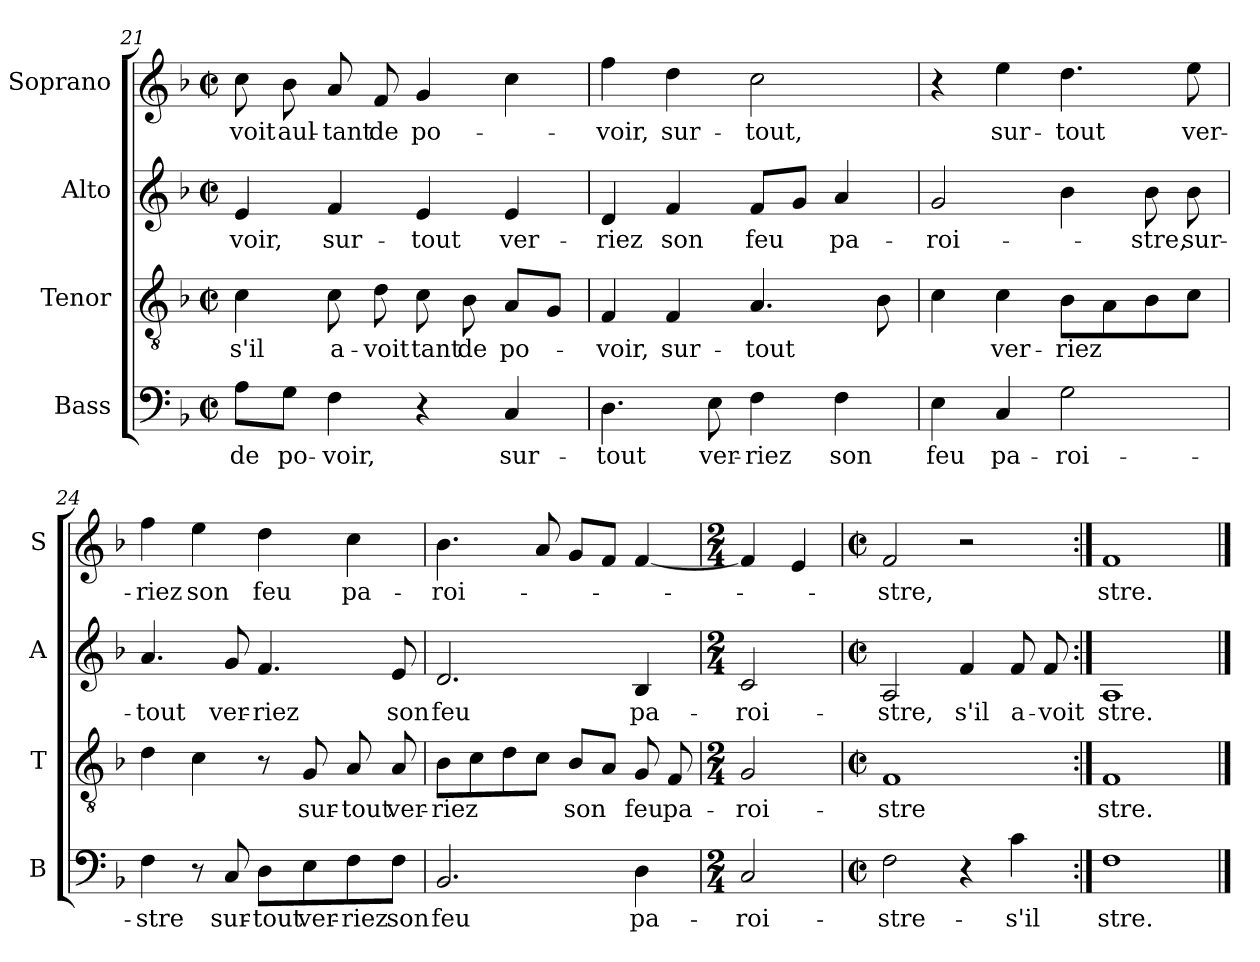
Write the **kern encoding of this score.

**kern	**text	**kern	**text	**kern	**text	**kern	**text
*part4	*part4	*part3	*part3	*part2	*part2	*part1	*part1
*staff4	*staff4	*staff3	*staff3	*staff2	*staff2	*staff1	*staff1
*I"Bass	*	*I"Tenor	*	*I"Alto	*	*I"Soprano	*
*I'B	*	*I'T	*	*I'A	*	*I'S	*
*clefF4	*	*clefGv2	*	*clefG2	*	*clefG2	*
*k[b-]	*	*k[b-]	*	*k[b-]	*	*k[b-]	*
*F:	*	*F:	*	*F:	*	*F:	*
*M2/2	*	*M2/2	*	*M2/2	*	*M2/2	*
*met(c|)	*	*met(c|)	*	*met(c|)	*	*met(c|)	*
=21	=21	=21	=21	=21	=21	=21	=21
!	!LO:LY:b	!	!LO:LY:b	!	!LO:LY:b	!	!LO:LY:b
8A\L	de	4c\	s'il	4e/	-voir,	8cc\	-voit
!	!LO:LY:b	!	!	!	!	!	!LO:LY:b
8G\J	po-	.	.	.	.	8b-\	aul-
!	!LO:LY:b	!	!LO:LY:b	!	!LO:LY:b	!	!LO:LY:b
4F\	-voir,	8c\	a-	4f/	sur-	8a/	-tant
!	!	!	!LO:LY:b	!	!	!	!LO:LY:b
.	.	8d\	-voit	.	.	8f/	de
!	!	!	!LO:LY:b	!	!LO:LY:b	!	!LO:LY:b
4r	.	8c\	tant	4e/	-tout	4g/	po-
!	!	!	!LO:LY:b	!	!	!	!
.	.	8B-\	de	.	.	.	.
!	!LO:LY:b	!	!LO:LY:b	!	!LO:LY:b	!	!
4C/	sur-	8A/L	po-	4e/	ver-	4cc\	.
.	.	8G/J	.	.	.	.	.
=22	=22	=22	=22	=22	=22	=22	=22
!	!LO:LY:b	!	!LO:LY:b	!	!LO:LY:b	!	!LO:LY:b
4.D\	-tout	4F/	-voir,	4d/	-riez	4ff\	-voir,
!	!	!	!LO:LY:b	!	!LO:LY:b	!	!LO:LY:b
.	.	4F/	sur-	4f/	son	4dd\	sur-
!	!LO:LY:b	!	!	!	!	!	!
8E\	ver-	.	.	.	.	.	.
!	!LO:LY:b	!	!LO:LY:b	!	!LO:LY:b	!	!LO:LY:b
4F\	-riez	4.A/	-tout	8f/L	feu	2cc\	-tout,
.	.	.	.	8g/J	.	.	.
!	!LO:LY:b	!	!	!	!LO:LY:b	!	!
4F\	son	.	.	4a/	pa-	.	.
.	.	8B-\	.	.	.	.	.
=23	=23	=23	=23	=23	=23	=23	=23
!	!LO:LY:b	!	!	!	!LO:LY:b	!	!
4E\	feu	4c\	.	2g/	-roi-	4r	.
!	!LO:LY:b	!	!LO:LY:b	!	!	!	!LO:LY:b
4C/	pa-	4c\	ver-	.	.	4ee\	sur-
!	!LO:LY:b	!	!LO:LY:b	!	!	!	!LO:LY:b
2G\	-roi-	8B-\L	-riez	4b-\	.	4.dd\	-tout
.	.	8A\	.	.	.	.	.
!	!	!	!	!	!LO:LY:b	!	!
.	.	8B-\	.	8b-\	-stre,	.	.
!	!	!	!	!	!LO:LY:b	!	!LO:LY:b
.	.	8c\J	.	8b-\	sur-	8ee\	ver-
!!LO:LB:g=z
=24	=24	=24	=24	=24	=24	=24	=24
!	!LO:LY:b	!	!	!	!LO:LY:b	!	!LO:LY:b
4F\	-stre	4d\	.	4.a/	-tout	4ff\	-riez
!	!	!	!	!	!	!	!LO:LY:b
8r	.	4c\	.	.	.	4ee\	son
!	!LO:LY:b	!	!	!	!LO:LY:b	!	!
8C/	sur-	.	.	8g/	ver-	.	.
!	!LO:LY:b	!	!	!	!LO:LY:b	!	!LO:LY:b
8D\L	-tout	8r	.	4.f/	-riez	4dd\	feu
!	!LO:LY:b	!	!LO:LY:b	!	!	!	!
8E\	ver-	8G/	sur-	.	.	.	.
!	!LO:LY:b	!	!LO:LY:b	!	!	!	!LO:LY:b
8F\	-riez	8A/	-tout	.	.	4cc\	pa-
!	!LO:LY:b	!	!LO:LY:b	!	!LO:LY:b	!	!
8F\J	son	8A/	ver-	8e/	son	.	.
=25	=25	=25	=25	=25	=25	=25	=25
!	!LO:LY:b	!	!LO:LY:b	!	!LO:LY:b	!	!LO:LY:b
2.BB-/	feu	8B-\L	-riez	2.d/	feu	4.b-\	-roi-
.	.	8c\	.	.	.	.	.
.	.	8d\	.	.	.	.	.
.	.	8c\J	.	.	.	8a/	.
!	!	!	!LO:LY:b	!	!	!	!
.	.	8B-/L	son	.	.	8g/L	.
.	.	8A/J	.	.	.	8f/J	.
!	!LO:LY:b	!	!LO:LY:b	!	!LO:LY:b	!	!
4D\	pa-	8G/	feu	4B-/	pa-	[4f/	.
!	!	!	!LO:LY:b	!	!	!	!
.	.	8F/	pa-	.	.	.	.
=26	=26	=26	=26	=26	=26	=26	=26
*M2/4	*	*M2/4	*	*M2/4	*	*M2/4	*
!	!LO:LY:b	!	!LO:LY:b	!	!LO:LY:b	!	!
2C/	-roi-	2G/	-roi-	2c/	-roi-	4f/]	.
.	.	.	.	.	.	4e/	.
=27	=27	=27	=27	=27	=27	=27	=27
*M2/2	*	*M2/2	*	*M2/2	*	*M2/2	*
*met(c|)	*	*met(c|)	*	*met(c|)	*	*met(c|)	*
!	!LO:LY:b	!	!LO:LY:b	!	!LO:LY:b	!	!LO:LY:b
2F\	-stre-	1F	-stre	2A/	-stre,	2f/	-stre,
!	!	!	!	!	!LO:LY:b	!	!
4r	.	.	.	4f/	s'il	2r	.
!	!LO:LY:b	!	!	!	!LO:LY:b	!	!
4c\	-s'il	.	.	8f/	a-	.	.
!	!	!	!	!	!LO:LY:b	!	!
.	.	.	.	8f/	-voit	.	.
=28:|!	=28:|!	=28:|!	=28:|!	=28:|!	=28:|!	=28:|!	=28:|!
!	!LO:LY:b	!	!LO:LY:b	!	!LO:LY:b	!	!LO:LY:b
1F	stre.	1F	stre.	1A	stre.	1f	stre.
==	==	==	==	==	==	==	==
*-	*-	*-	*-	*-	*-	*-	*-
